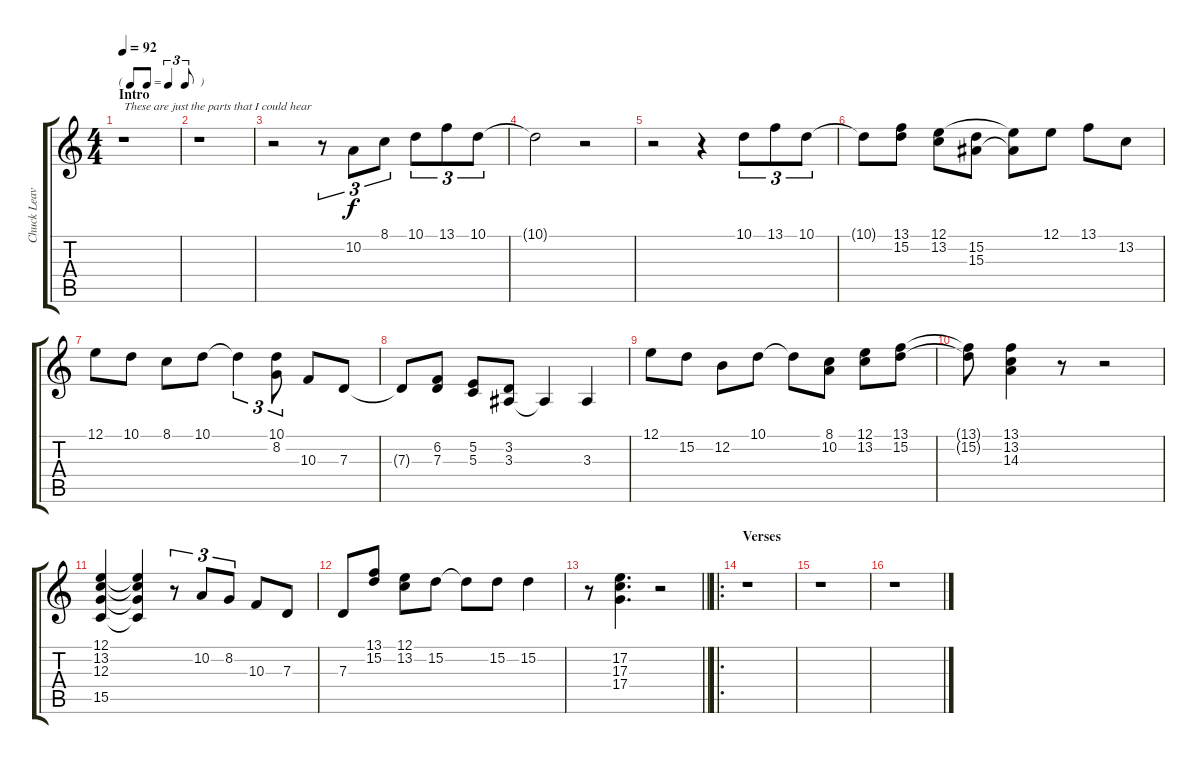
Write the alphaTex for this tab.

\track ("Chuck Leavell" "Chuck Leav") {instrument acousticgrandpiano}
\staff {score tabs}
\tuning (E4 B3 G3 D3 A2 D2) {hide}
\ts (4 4)
\tf triplet8th
\section ("" "Intro")
\tempo 92
\clef g2
\ks c
r.1{txt "These are just the parts that I could hear" dy f instrument acousticgrandpiano} |
r.1 |
r.2 r.8{tu (3 2)} 10.2.8{tu (3 2)} 8.1.8{tu (3 2)} 10.1.8{tu (3 2)} 13.1.8{tu (3 2)} 10.1.8{tu (3 2)} |
10.1{t}.2 r.2 |
r.2 r.4 10.1.8{tu (3 2)} 13.1.8{tu (3 2)} 10.1.8{tu (3 2)} |
10.1{t}.8 (13.1 15.2).8 (12.1 13.2).8 (15.2 15.3).8 (12.1{t} 15.3{t}).8 12.1.8 13.1.8 13.2.8 |
12.1.8 10.1.8 8.1.8 10.1.8 10.1{t}.4{tu (3 2)} (10.1 8.2).8{tu (3 2)} 10.3.8 7.3.8 |
7.3{t}.8 (6.2 7.3).8 (5.2 5.3).8 (3.2 3.3).8 3.3{t}.4 3.3.4 |
12.1.8 15.2.8 12.2.8 10.1.8 10.1{t}.8 (8.1 10.2).8 (12.1 13.2).8 (13.1 15.2).8 |
(13.1{t} 15.2{t}).8 (13.1 13.2 14.3).4 r.8 r.2 |
(12.1 13.2 12.3 15.5).4 (12.1{t} 13.2{t} 12.3{t} 15.5{t}).4 r.8{tu (3 2)} 10.2.8{tu (3 2)} 8.2.8{tu (3 2)} 10.3.8 7.3.8 |
7.3.8 (13.1 15.2).8 (12.1 13.2).8 15.2.8 15.2{t}.8 15.2.8 15.2.4 |
\barLineRight lightlight
r.8 (17.2 17.3 17.4).4{d} r.2 |
\ro
\section ("" "Verses")
r.1 |
r.1 |
r.1
